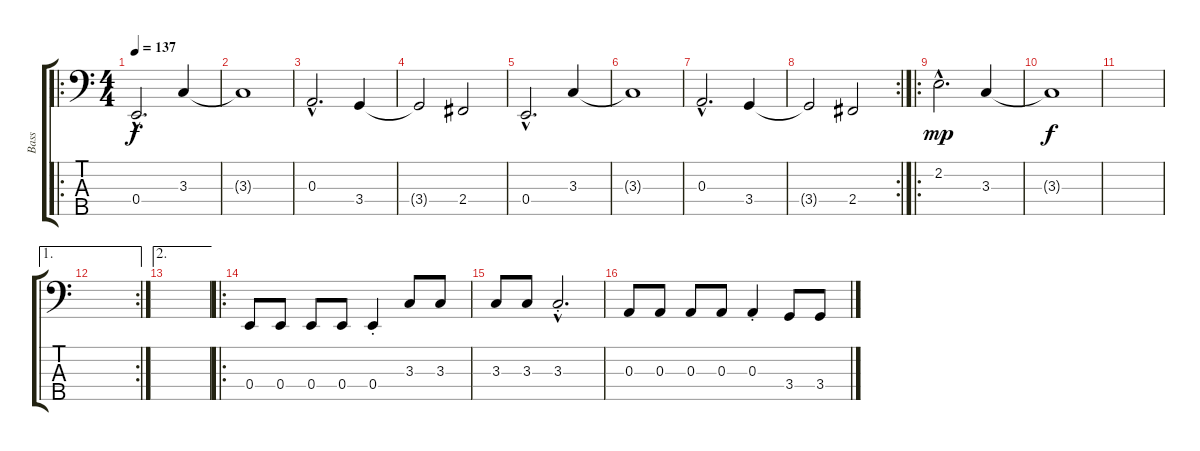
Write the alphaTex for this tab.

\track ("Bass" "Bass") {instrument electricbassfinger}
\staff {score tabs}
\tuning (G2 D2 A1 E1 B0) {hide}
\ro
\ts (4 4)
\tempo 137
\clef f4
\ks c
0.4{hac}.2{d dy f} 3.3.4 |
3.3{t}.1 |
0.3{hac}.2{d} 3.4.4 |
3.4{t}.2 2.4.2 |
0.4{hac}.2{d} 3.3.4 |
3.3{t}.1 |
0.3{hac}.2{d} 3.4.4 |
\rc 2
3.4{t}.2 2.4.2 |
\ro
2.2{hac}.2{d dy mp} 3.3.4 |
3.3{t}.1{dy f} |
|
\ae 1
\rc 2
|
\ae 2
|
\ro
0.4.8 0.4.8 0.4.8 0.4.8 0.4{st}.4 3.3.8 3.3.8 |
3.3.8 3.3.8 3.3{hac st}.2{d} |
0.3.8 0.3.8 0.3.8 0.3.8 0.3{st}.4 3.4.8 3.4.8
